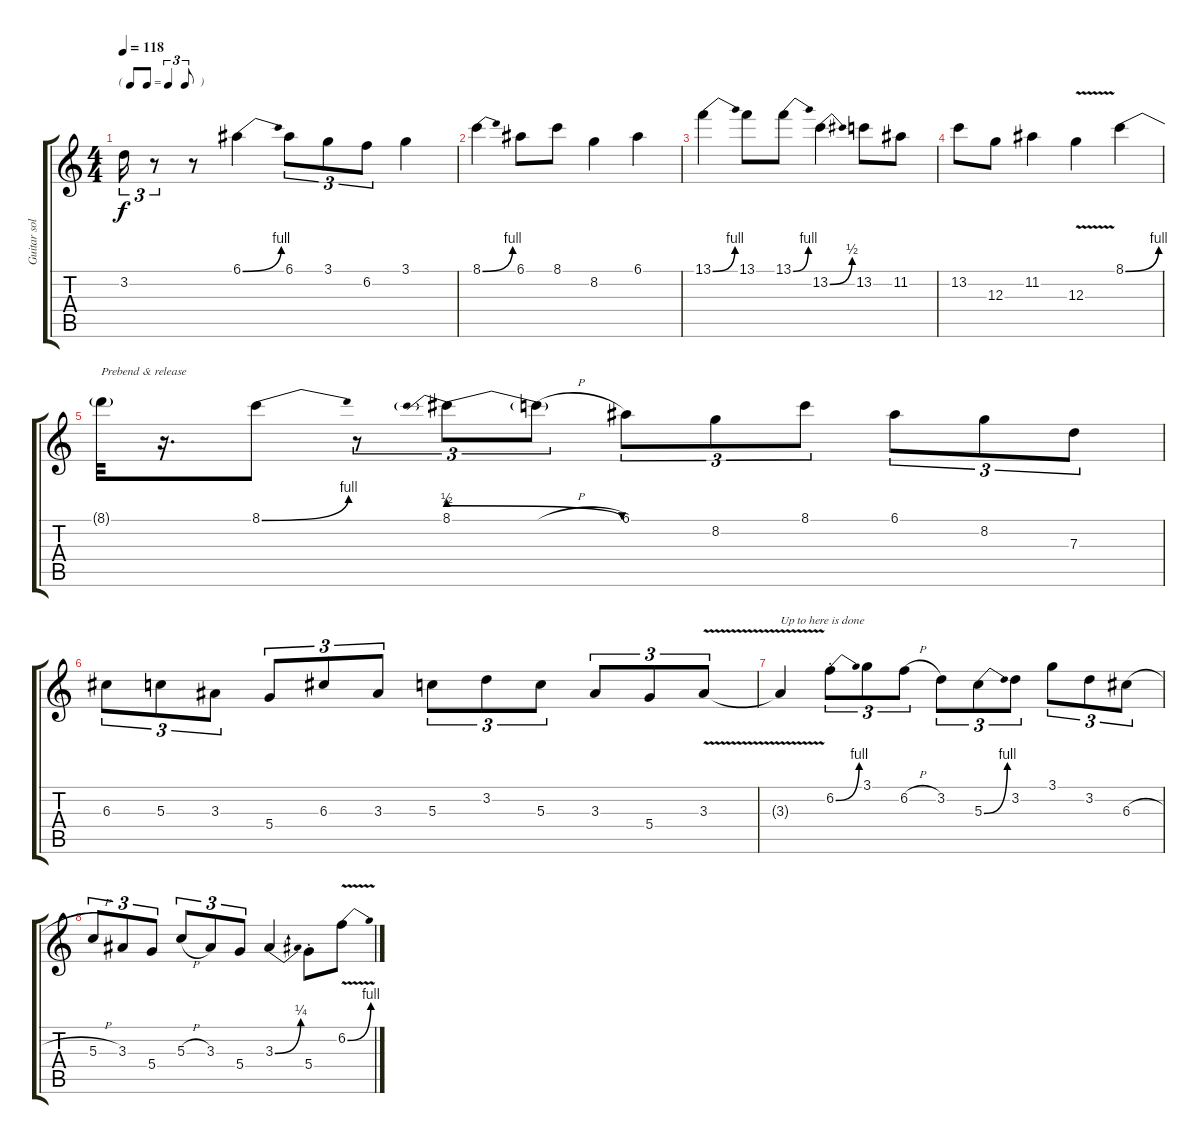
\track ("Guitar solo" "Guitar sol") {instrument overdrivenguitar}
\staff {score tabs}
\tuning (E4 B3 G3 D3 A2 E2) {hide}
\ts (4 4)
\tf triplet8th
\tempo 118
\clef g2
\ks c
3.2.16{tu (3 2) dy f} r.8{tu (3 2)} r.8 6.1{be (bend 0 0 60 4)}.4 6.1.8{tu (3 2)} 3.1.8{tu (3 2)} 6.2.8{tu (3 2)} 3.1.4 |
8.1{be (bend 0 0 60 4)}.4 6.1.8 8.1.8 8.2.4 6.1.4 |
13.1{be (bend 0 0 60 4)}.4 13.1.8 13.1{be (bend 0 0 60 4)}.8 13.2{be (bend 0 0 60 2)}.4 13.2.8 11.2.8 |
13.2.8 12.3.8 11.2.4 12.3{v}.4 8.1{be (bend 0 0 60 4)}.4 |
8.1{t}.32{txt "Prebend & release"} r.16{d} 8.1{be (bend 0 0 60 4)}.8 r.8{tu (3 2)} 8.1{be (prebendrelease 0 2 60 0)}.8{tu (3 2)} 8.1{h t}.8{tu (3 2)} 6.1.8{tu (3 2)} 8.2.8{tu (3 2)} 8.1.8{tu (3 2)} 6.1.8{tu (3 2)} 8.2.8{tu (3 2)} 7.3.8{tu (3 2)} |
6.3.8{tu (3 2)} 5.3.8{tu (3 2)} 3.3.8{tu (3 2)} 5.4.8{tu (3 2)} 6.3.8{tu (3 2)} 3.3.8{tu (3 2)} 5.3.8{tu (3 2)} 3.2.8{tu (3 2)} 5.3.8{tu (3 2)} 3.3.8{tu (3 2)} 5.4.8{tu (3 2)} 3.3{v}.8{tu (3 2)} |
3.3{t}.4{txt "Up to here is done"} 6.2{be (bend 0 0 60 4) st}.8{tu (3 2)} 3.1.8{tu (3 2)} 6.2{h}.8{tu (3 2)} 3.2.8{tu (3 2)} 5.3{be (bend 0 0 60 4)}.8{tu (3 2)} 3.2.8{tu (3 2)} 3.1.8{tu (3 2)} 3.2.8{tu (3 2)} 6.3{h}.8{tu (3 2)} |
5.3{h}.8{tu (3 2)} 3.3.8{tu (3 2)} 5.4.8{tu (3 2)} 5.3{h}.8{tu (3 2)} 3.3.8{tu (3 2)} 5.4.8{tu (3 2)} 3.3{be (bend 0 0 60 1)}.4 5.4{st}.8 6.2{be (bend 0 0 60 4) v}.8
